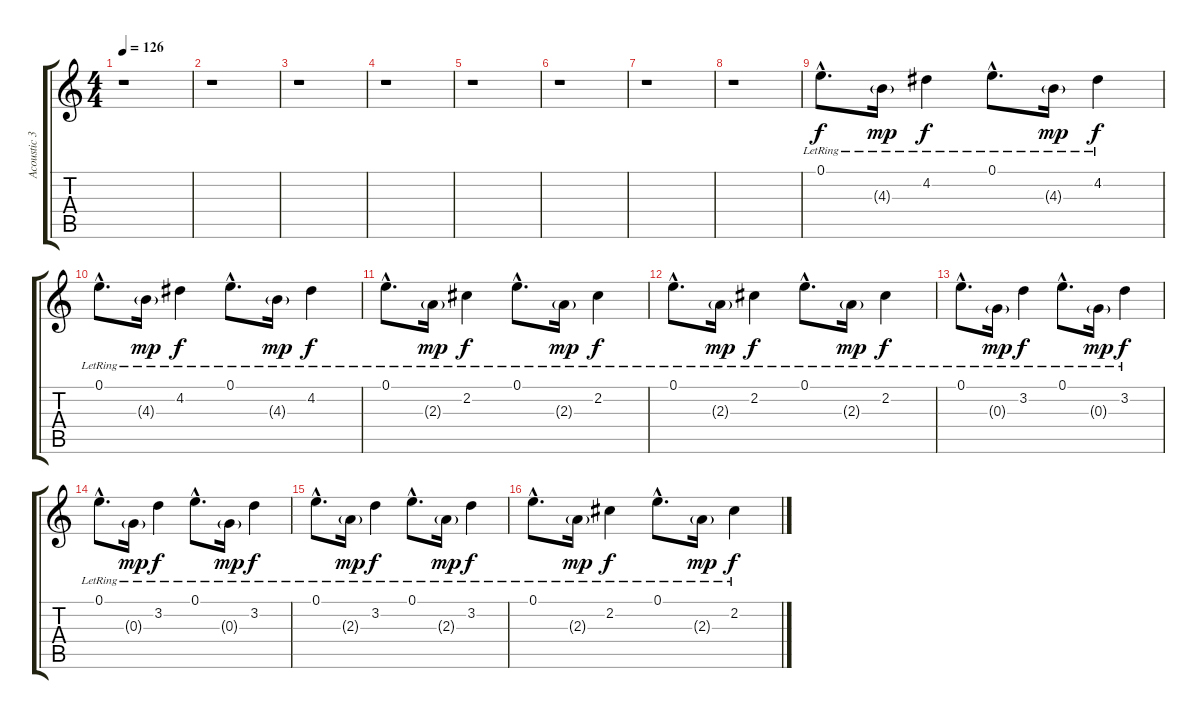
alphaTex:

\track ("Acoustic 3" "Acoustic 3") {instrument electricguitarclean}
\staff {score tabs}
\tuning (E4 B3 G3 D3 A2 E2) {hide}
\ts (4 4)
\tempo 126
\clef g2
\ks c
r.1{dy f instrument electricguitarclean} |
r.1 |
r.1 |
r.1 |
r.1 |
r.1 |
r.1 |
r.1 |
0.1{hac lr}.8{d} 4.3{g lr}.16{dy mp} 4.2{lr}.4{dy f} 0.1{hac lr}.8{d} 4.3{g lr}.16{dy mp} 4.2{lr}.4{dy f} |
0.1{hac lr}.8{d} 4.3{g lr}.16{dy mp} 4.2{lr}.4{dy f} 0.1{hac lr}.8{d} 4.3{g lr}.16{dy mp} 4.2{lr}.4{dy f} |
0.1{hac lr}.8{d} 2.3{g lr}.16{dy mp} 2.2{lr}.4{dy f} 0.1{hac lr}.8{d} 2.3{g lr}.16{dy mp} 2.2{lr}.4{dy f} |
0.1{hac lr}.8{d} 2.3{g lr}.16{dy mp} 2.2{lr}.4{dy f} 0.1{hac lr}.8{d} 2.3{g lr}.16{dy mp} 2.2{lr}.4{dy f} |
0.1{hac lr}.8{d} 0.3{g lr}.16{dy mp} 3.2{lr}.4{dy f} 0.1{hac lr}.8{d} 0.3{g lr}.16{dy mp} 3.2{lr}.4{dy f} |
0.1{hac lr}.8{d} 0.3{g lr}.16{dy mp} 3.2{lr}.4{dy f} 0.1{hac lr}.8{d} 0.3{g lr}.16{dy mp} 3.2{lr}.4{dy f} |
0.1{hac lr}.8{d} 2.3{g lr}.16{dy mp} 3.2{lr}.4{dy f} 0.1{hac lr}.8{d} 2.3{g lr}.16{dy mp} 3.2{lr}.4{dy f} |
0.1{hac lr}.8{d} 2.3{g lr}.16{dy mp} 2.2{lr}.4{dy f} 0.1{hac lr}.8{d} 2.3{g lr}.16{dy mp} 2.2{lr}.4{dy f}
